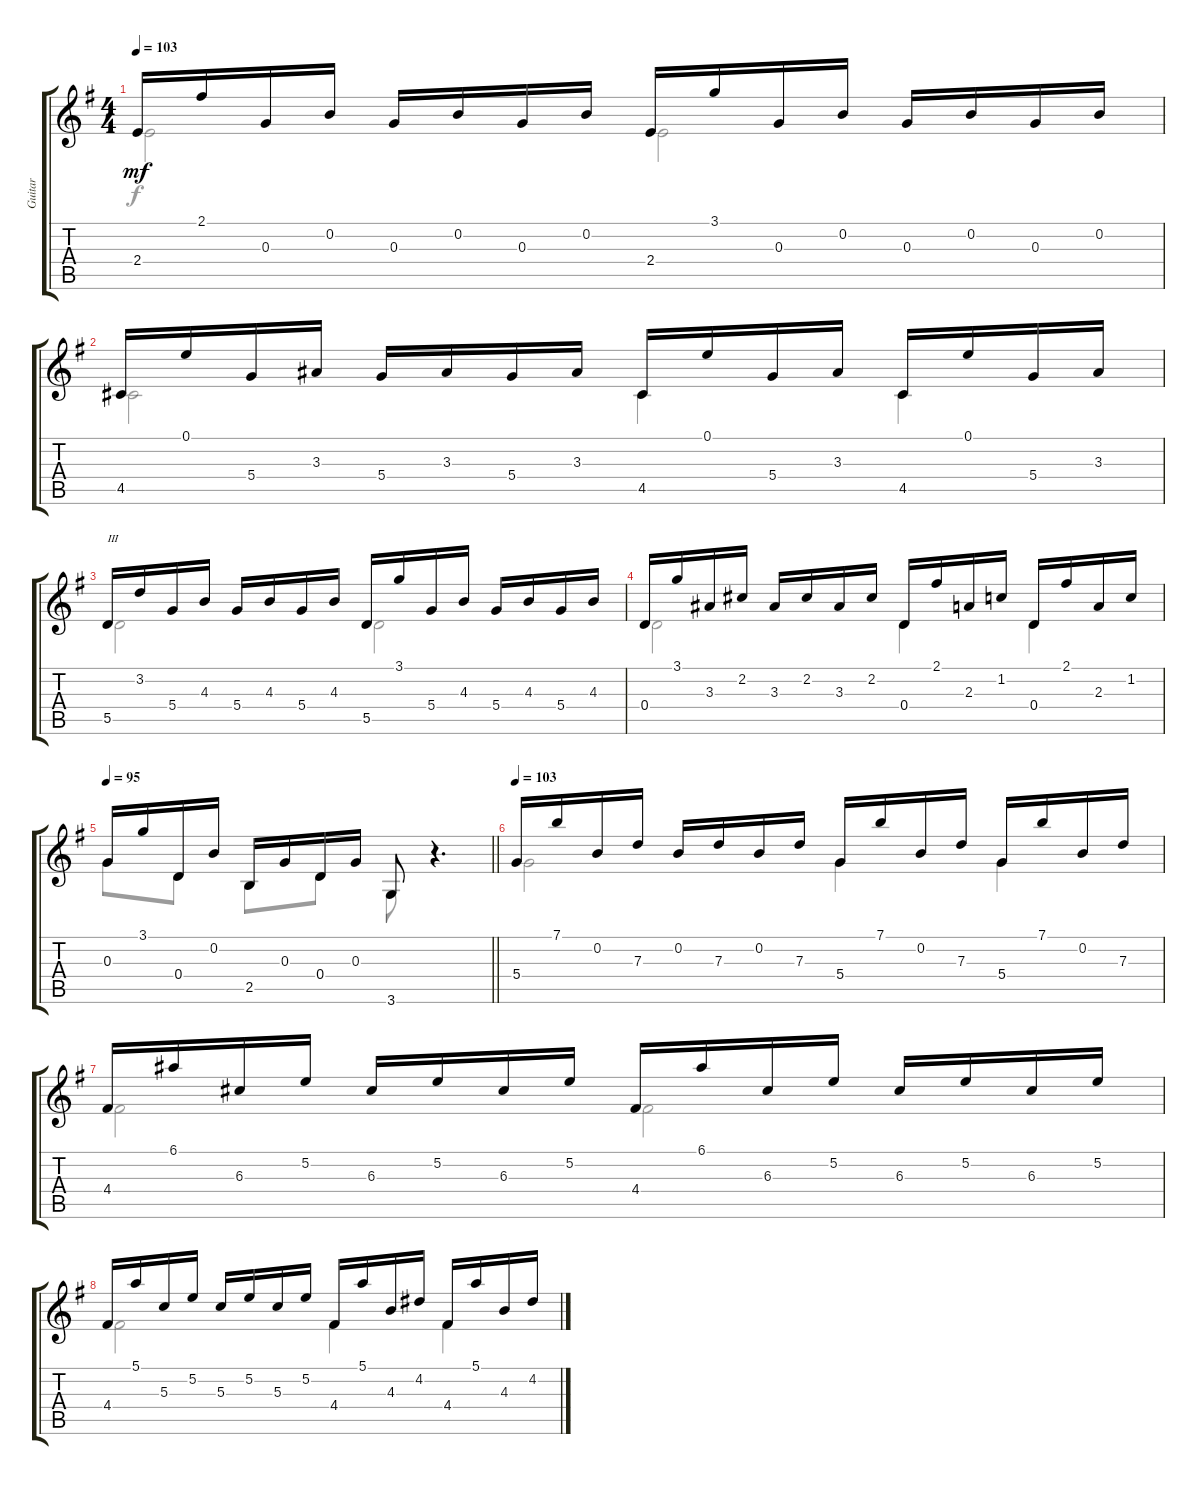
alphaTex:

\track ("Guitar" "Guitar") {instrument acousticguitarnylon}
\staff {score tabs}
\tuning (E4 B3 G3 D3 A2 E2) {hide}
\voice
\ts (4 4)
\tempo 103
\clef g2
\ks eminor
2.4.16{dy mf} 2.1.16 0.3.16 0.2.16 0.3.16 0.2.16 0.3.16 0.2.16 2.4.16 3.1.16 0.3.16 0.2.16 0.3.16 0.2.16 0.3.16 0.2.16 |
4.5.16 0.1.16 5.4.16 3.3.16 5.4.16 3.3.16 5.4.16 3.3.16 4.5.16 0.1.16 5.4.16 3.3.16 4.5.16 0.1.16 5.4.16 3.3.16 |
5.5.16{txt "III"} 3.2.16 5.4.16 4.3.16 5.4.16 4.3.16 5.4.16 4.3.16 5.5.16 3.1.16 5.4.16 4.3.16 5.4.16 4.3.16 5.4.16 4.3.16 |
0.4.16 3.1.16 3.3.16 2.2.16 3.3.16 2.2.16 3.3.16 2.2.16 0.4.16 2.1.16 2.3.16 1.2.16 0.4.16 2.1.16 2.3.16 1.2.16 |
\tempo 95
\barLineRight lightlight
0.3.16 3.1.16 0.4.16 0.2.16 2.5.16 0.3.16 0.4.16 0.3.16 3.6.8 r.4{d} |
\tempo 103
5.4.16 7.1.16 0.2.16 7.3.16 0.2.16 7.3.16 0.2.16 7.3.16 5.4.16 7.1.16 0.2.16 7.3.16 5.4.16 7.1.16 0.2.16 7.3.16 |
4.4.16 6.1.16 6.3.16 5.2.16 6.3.16 5.2.16 6.3.16 5.2.16 4.4.16 6.1.16 6.3.16 5.2.16 6.3.16 5.2.16 6.3.16 5.2.16 |
4.4.16 5.1.16 5.3.16 5.2.16 5.3.16 5.2.16 5.3.16 5.2.16 4.4.16 5.1.16 4.3.16 4.2.16 4.4.16 5.1.16 4.3.16 4.2.16
\voice
\clef g2
\ottava regular
\simile none
\ks eminor
2.4.2{dy f} 2.4.2 |
4.5.2 4.5.4 4.5.4 |
5.5.2 5.5.2 |
0.4.2 0.4.4 0.4.4 |
\barLineRight lightlight
0.3.8 0.4.8 2.5.8 0.4.8 3.6.8 r.4{d} |
5.4.2 5.4.4 5.4.4 |
4.4.2 4.4.2 |
4.4.2 4.4.4 4.4.4
